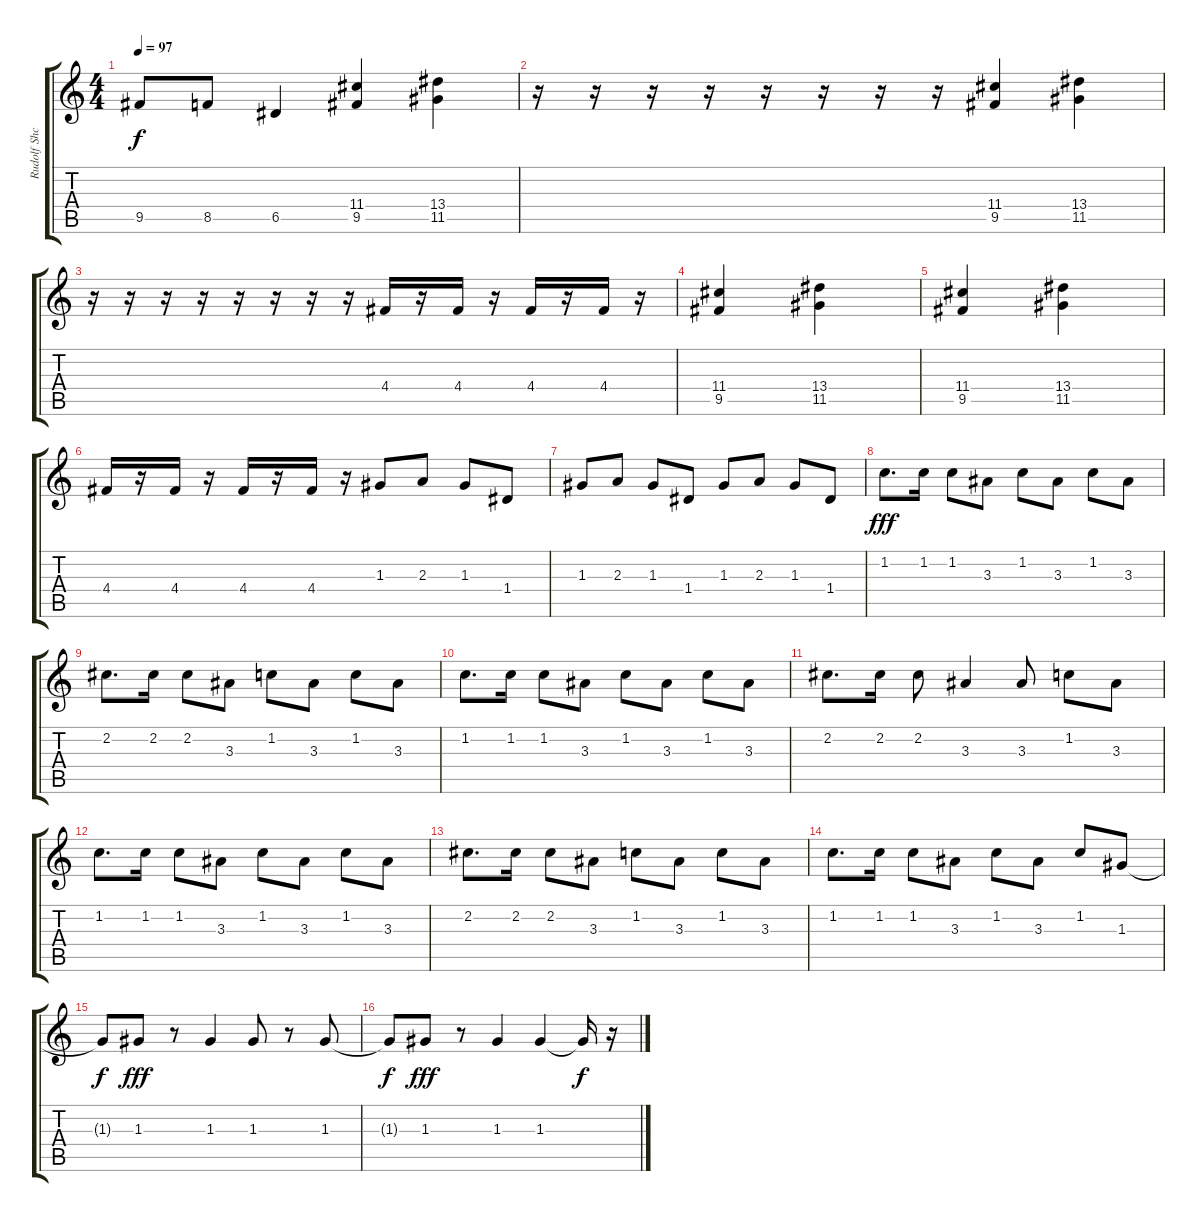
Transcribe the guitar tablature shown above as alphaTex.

\track ("Rudolf Shceneker" "Rudolf Shc") {instrument distortionguitar}
\staff {score tabs}
\tuning (E4 B3 G3 D3 A2 E2) {hide}
\ts (4 4)
\tempo 97
\clef g2
\ks c
9.5.8{dy f} 8.5.8 6.5.4 (11.4 9.5).4 (13.4 11.5).4 |
r.16 r.16 r.16 r.16 r.16 r.16 r.16 r.16 (11.4 9.5).4 (13.4 11.5).4 |
r.16 r.16 r.16 r.16 r.16 r.16 r.16 r.16 4.4.16 r.16 4.4.16 r.16 4.4.16 r.16 4.4.16 r.16 |
(11.4 9.5).4 (13.4 11.5).4 |
(11.4 9.5).4 (13.4 11.5).4 |
4.4.16 r.16 4.4.16 r.16 4.4.16 r.16 4.4.16 r.16 1.3.8 2.3.8 1.3.8 1.4.8 |
1.3.8 2.3.8 1.3.8 1.4.8 1.3.8 2.3.8 1.3.8 1.4.8 |
1.2.8{d dy fff} 1.2.16 1.2.8 3.3.8 1.2.8 3.3.8 1.2.8 3.3.8 |
2.2.8{d} 2.2.16 2.2.8 3.3.8 1.2.8 3.3.8 1.2.8 3.3.8 |
1.2.8{d} 1.2.16 1.2.8 3.3.8 1.2.8 3.3.8 1.2.8 3.3.8 |
2.2.8{d} 2.2.16 2.2.8 3.3.4 3.3.8 1.2.8 3.3.8 |
1.2.8{d} 1.2.16 1.2.8 3.3.8 1.2.8 3.3.8 1.2.8 3.3.8 |
2.2.8{d} 2.2.16 2.2.8 3.3.8 1.2.8 3.3.8 1.2.8 3.3.8 |
1.2.8{d} 1.2.16 1.2.8 3.3.8 1.2.8 3.3.8 1.2.8 1.3.8 |
1.3{t}.8{dy f} 1.3.8{dy fff} r.8 1.3.4 1.3.8 r.8 1.3.8 |
1.3{t}.8{dy f} 1.3.8{dy fff} r.8 1.3.4 1.3.4 1.3{t}.16{dy f} r.16
